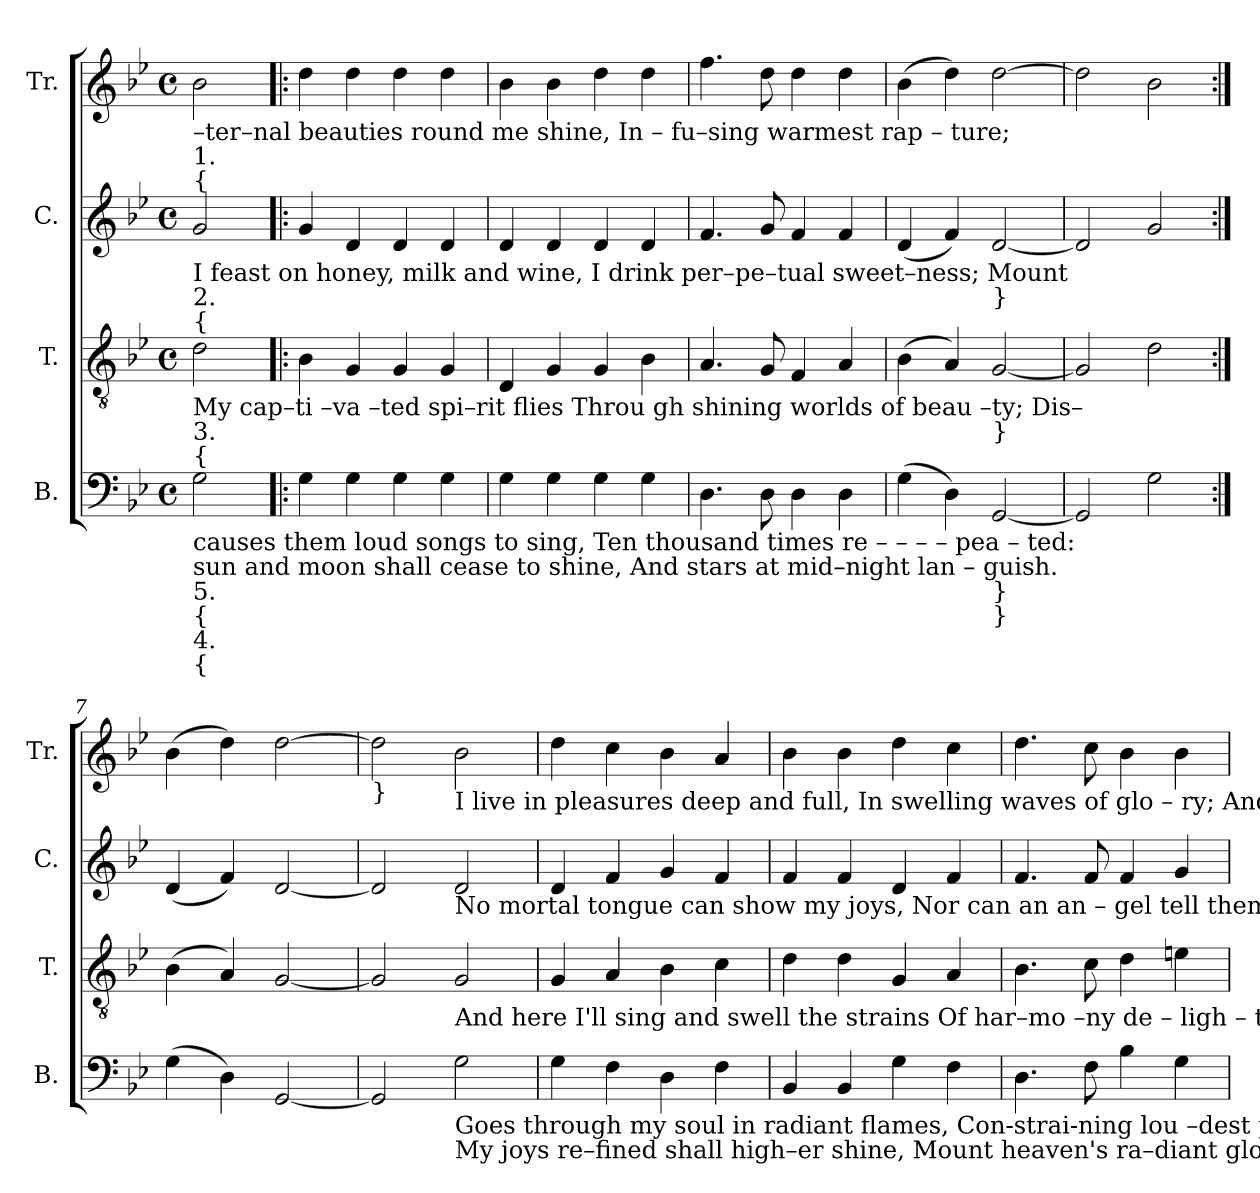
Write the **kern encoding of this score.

**kern	**kern	**kern	**kern
*part4	*part3	*part2	*part1
*staff4	*staff3	*staff2	*staff1
*I"B.	*I"T.	*I"C.	*I"Tr.
*I'B.	*I'T.	*I'C.	*I'Tr.
*clefF4	*clefGv2	*clefG2	*clefG2
*k[b-e-]	*k[b-e-]	*k[b-e-]	*k[b-e-]
*M4/4	*M4/4	*M4/4	*M4/4
*met(c)	*met(c)	*met(c)	*met(c)
*MM130	*MM130	*MM130	*MM130
=1	=1	=1	=1
!	!	!	!LO:TX:b:t=–ter–nal beauties round me shine,  In –  fu–sing  warmest                                             rap   –   ture;
!	!	!	!LO:TX:b:t=1.
!	!	!	!LO:TX:b:t={
!	!	!LO:TX:b:t=I       feast on honey,  milk  and wine,   I     drink  per–pe–tual   sweet–ness;         Mount	!
!	!	!LO:TX:b:t=2.	!
!	!	!LO:TX:b:t={	!
!	!LO:TX:b:t=My        cap–ti –va –ted   spi–rit flies Throu gh shining worlds of beau –ty;          Dis–	!	!
!	!LO:TX:b:t=3.	!	!
!	!LO:TX:b:t={	!	!
!LO:TX:b:t=causes them loud songs to sing,  Ten thousand times re     –        –         –        –      pea –  ted&colon;	!	!	!
!LO:TX:b:t=sun and moon shall cease to shine, And stars at mid–night                                          lan – guish.	!	!	!
!LO:TX:b:t=5.	!	!	!
!LO:TX:b:t={	!	!	!
!LO:TX:b:t=4.	!	!	!
!LO:TX:b:t={	!	!	!
2G!\	2d!\	2g!/	2b-!\
=2!|:	=2!|:	=2!|:	=2!|:
4G!\	4B-!\	4g!/	4dd!\
4G!\	4G!/	4d!/	4dd!\
4G!\	4G!/	4d!/	4dd!\
4G!\	4G!/	4d!/	4dd!\
=3	=3	=3	=3
4G!\	4D!/	4d!/	4b-!\
4G!\	4G!/	4d!/	4b-!\
4G!\	4G!/	4d!/	4dd!\
4G!\	4B-!\	4d!/	4dd!\
=4	=4	=4	=4
4.D!\	4.A!/	4.f!/	4.ff!\
8D!\	8G!/	8g!/	8dd!\
4D!\	4F!/	4f!/	4dd!\
4D!\	4A!/	4f!/	4dd!\
=5	=5	=5	=5
(4G!\	(4B-!\	(4d!/	(4b-!\
4D!\)	4A!/)	4f!/)	4dd!\)
!	!	!LO:TX:b:t=}	!
!	!LO:TX:b:t=}	!	!
!LO:TX:b:t=}	!	!	!
!LO:TX:b:t=}	!	!	!
[2GG!/	[2G!/	[2d!/	[2dd!\
=6	=6	=6	=6
2GG!/]	2G!/]	2d!/]	2dd!\]
2G!\	2d!\	2g!/	2b-!\
=7:|!	=7:|!	=7:|!	=7:|!
(4G!\	(4B-!\	(4d!/	(4b-!\
4D!\)	4A!/)	4f!/)	4dd!\)
[2GG!/	[2G!/	[2d!/	[2dd!\
=8	=8	=8	=8
!	!	!	!LO:TX:b:t=}
2GG!/]	2G!/]	2d!/]	2dd!\]
!	!	!	!LO:TX:b:t=I        live in pleasures deep and full,  In   swelling  waves  of       glo     –    ry;   And
!	!	!LO:TX:b:t=No mortal tongue can show my joys, Nor   can   an     an  – gel     tell       them!  Ten	!
!	!LO:TX:b:t=And here I'll sing and swell the strains  Of    har–mo –ny     de  –  ligh    –   ted,  And	!	!
!LO:TX:b:t=Goes through my soul in radiant flames,  Con-strai-ning lou –dest    prai  –  ses;   O'er–	!	!	!
!LO:TX:b:t=My joys re–fined shall high–er shine, Mount heaven's  ra–diant  glo   –    ry,    And	!	!	!
2G!\	2G!/	2d!/	2b-!\
=9	=9	=9	=9
4G!\	4G!/	4d!/	4dd!\
4F!\	4A!/	4f!/	4cc!\
4D!\	4B-!\	4g!/	4b-!\
4F!\	4c!\	4f!/	4a!/
=10	=10	=10	=10
4BB-!/	4d!\	4f!/	4b-!\
4BB-!/	4d!\	4f!/	4b-!\
4G!\	4G!/	4d!/	4dd!\
4F!\	4A!/	4f!/	4cc!\
=11	=11	=11	=11
4.D!\	4.B-!\	4.f!/	4.dd!\
8F!\	8c!\	8f!/	8cc!\
4B-!\	4d!\	4f!/	4b-!\
4G!\	4en!\	4g!/	4b-!\
=	=	=	=
*-	*-	*-	*-
